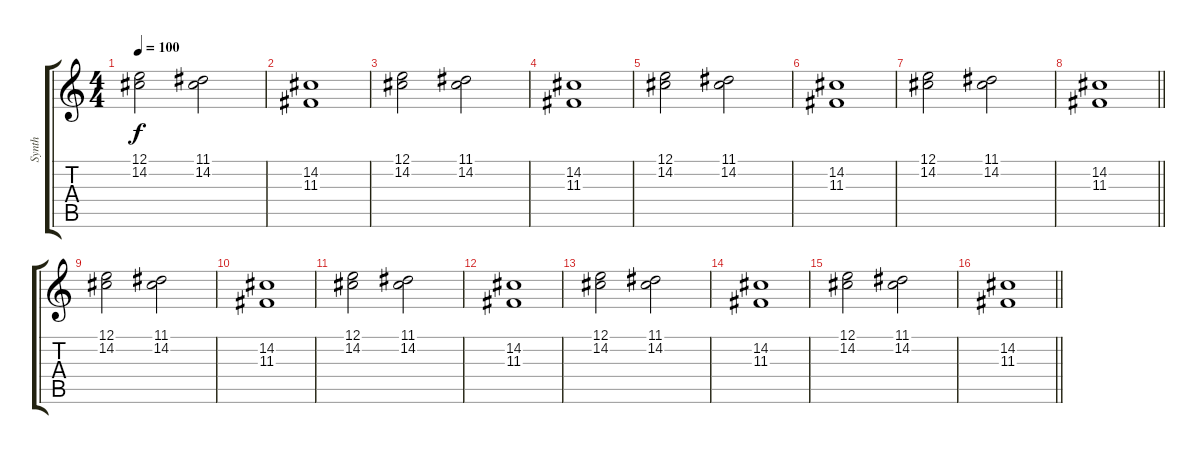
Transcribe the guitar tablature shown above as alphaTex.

\track ("Synth" "Synth") {instrument tangoaccordion}
\staff {score tabs}
\tuning (E4 B3 G3 D3 A2 E2) {hide}
\ts (4 4)
\tempo 100
\clef g2
\ks c
(12.1 14.2).2{dy f} (11.1 14.2).2 |
(14.2 11.3).1 |
(12.1 14.2).2 (11.1 14.2).2 |
(14.2 11.3).1 |
(12.1 14.2).2 (11.1 14.2).2 |
(14.2 11.3).1 |
(12.1 14.2).2 (11.1 14.2).2 |
\barLineRight lightlight
(14.2 11.3).1 |
(12.1 14.2).2 (11.1 14.2).2 |
(14.2 11.3).1 |
(12.1 14.2).2 (11.1 14.2).2 |
(14.2 11.3).1 |
(12.1 14.2).2 (11.1 14.2).2 |
(14.2 11.3).1 |
(12.1 14.2).2 (11.1 14.2).2 |
\barLineRight lightlight
(14.2 11.3).1
